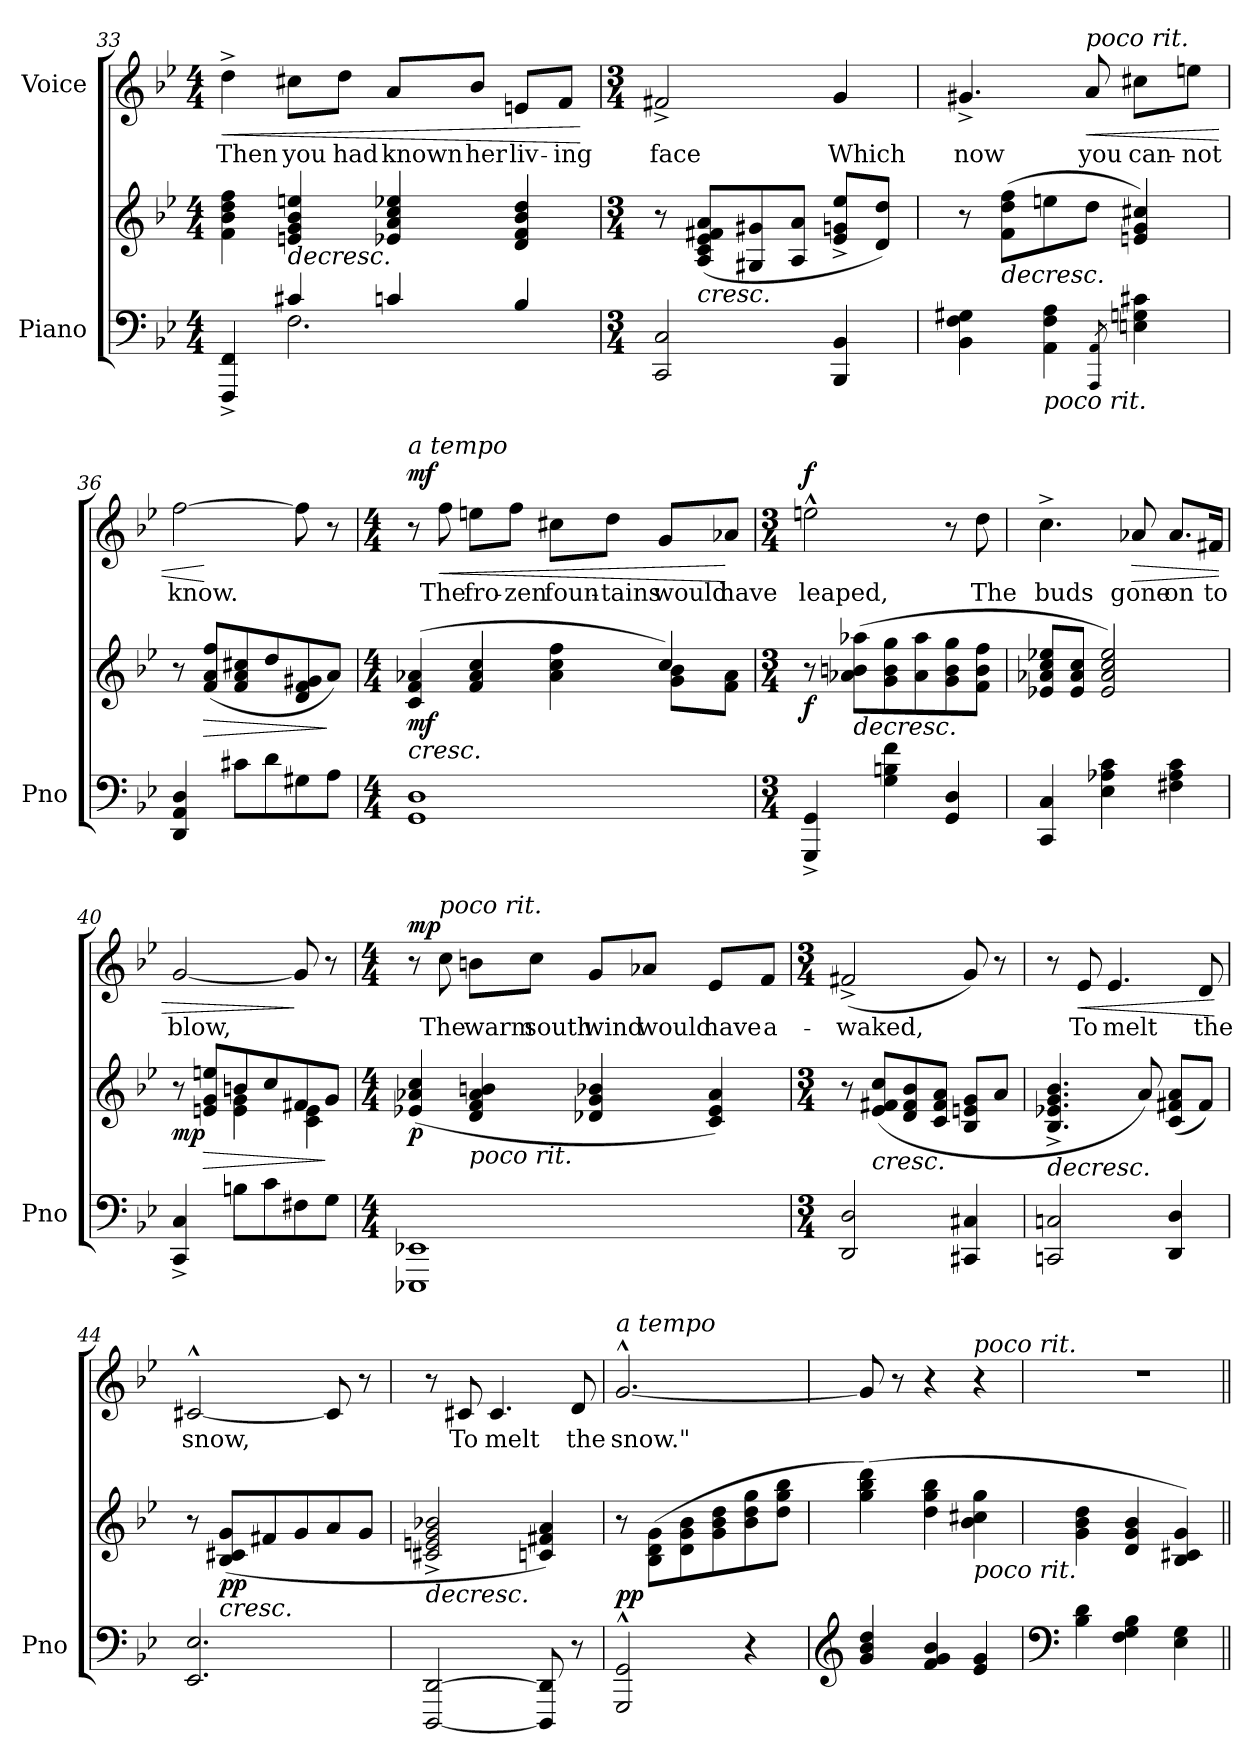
**kern	**kern	**dynam	**kern	**text	**dynam
*part2	*part2	*part2	*part1	*part1	*part1
*staff3	*staff2	*staff2/3	*staff1	*staff1	*staff1
*I"Piano	*	*	*I"Voice	*	*
*I'Pno	*	*	*	*	*
*clefF4	*clefG2	*	*clefG2	*	*
*k[b-e-]	*k[b-e-]	*	*k[b-e-]	*	*
*M4/4	*M4/4	*	*M4/4	*	*
=33	=33	=33	=33	=33	=33
*^	*	*	*	*	*
!	!	!	!	!	!	!LO:HP:b
4FFF/^ 4FF/^	4ryy	4f\ 4b-\ 4dd\ 4ff\	.	4dd^\	Then	<
!	!	!	!LO:HP:b	!	!	!
4c#X/	2.F\	4en/ 4g/ 4b-/ 4een/	>	8cc#X\L	you	.
.	.	.	.	8dd\J	had	.
4cn/	.	4e-X/ 4a/ 4cc/ 4ee-X/	.	8a/L	known	.
.	.	.	.	8b-/J	her	.
4B-/	.	4d/ 4f/ 4b-/ 4dd/	.	8en/L	liv-	.
.	.	.	.	8f/J	-ing	.
*v	*v	*	*	*	*	*
.	.	.	.	.	[
=34	=34	=34	=34	=34	=34
*M3/4	*M3/4	*	*M3/4	*	*
2CC/ 2C/	8r	.	2f#X^>/	face	.
!	!	!LO:HP:b	!	!	!
.	(8A/ 8c/ 8e-/ 8f#X/ 8a/L	<	.	.	.
.	8G#X/ 8g#X/	.	.	.	.
.	8A/ 8a/J	.	.	.	.
4BBB-/ 4BB-/	8e-/^ 8gn/^ 8ee-/^L	.	4g/	Which	.
.	8d/ 8dd/J)	]	.	.	.
=35	=35	=35	=35	=35	=35
4BB-\ 4F\ 4G#X\	8r	.	4.g#X^>/	now	.
!	!	!LO:HP:b	!	!	!
.	(8f\ 8dd\ 8ff\L	>	.	.	.
!LO:TX:b:i:t=poco rit.	!	!	!	!	!
4AA\ 4F\ 4A\	8een\	.	.	.	.
!	!	!	!LO:TX:a:i:t=poco rit.	!	!
!	!	!	!	!	!LO:HP:b
.	8dd\J	.	8a/	you	<
8qAAA/ 8qAA/	.	.	.	.	.
4En\ 4Gn\ 4c#X\	4en/ 4g/ 4cc#X/)	[	8cc#X\L	can-	.
.	.	.	8een\J	-not	.
=36	=36	=36	=36	=36	=36
*	*	*	*^	*	*
4DD/ 4AA/ 4D/	8r	.	[2ff\	8ryy	know.	.
!	!	!LO:HP:b	!	!	!	!
.	(8f/ 8a/ 8ff/L	>	.	8ryy	.	[
8c#X\L	8f/ 8a/ 8cc#X/	.	.	2ryy	.	.
8d\	8dd/	.	.	.	.	.
8G#X\	8d/ 8f/ 8g#X/	.	8ff\]	.	.	.
8A\J	8a/J)	]	8r	.	.	.
*	*	*	*v	*v	*	*
=37	=37	=37	=37	=37	=37
*M4/4	*M4/4	*	*M4/4	*	*
!	!	!	!LO:TX:a:i:t=a tempo	!	!
!	!LO:TX:b:i:t=a tempo	!	!	!	!
!	!	!LO:HP:b	!	!	!
*	*^	*	*	*	*
!	!	!	!LO:DY:n=1:b	!	!	!LO:DY:a
1GG 1D	(4c/ 4f/ 4a-X/	2.ryy	< mf	8r	.	mf
!	!	!	!	!	!	!LO:HP:b
.	.	.	.	8ff\	The	<
.	4f/ 4a-/ 4cc/	.	.	8een\L	fro-	.
.	.	.	.	8ff\J	-zen	.
.	4a-\ 4cc\ 4ff\	.	.	8cc#X\L	foun-	.
.	.	.	.	8dd\J	-tains	.
.	4cc/)	8g\ 8b-\L	.	8g/L	would	.
.	.	8f\ 8a-\J	]	8a-X/J	have	[
*	*v	*v	*	*	*	*
=38	=38	=38	=38	=38	=38
*M3/4	*M3/4	*	*M3/4	*	*
*	*^	*	*	*	*
!	!	!	!LO:DY:b	!	!	!LO:DY:a
*	*v	*v	*	*	*	*
4GGG/^> 4GG/^>	8r	f	2een^^\	leaped,	f
!	!	!LO:HP:b	!	!	!
.	(8a-X\ 8bn\ 8aa-X\L	>	.	.	.
4G\ 4Bn\ 4f\	8g\ 8b\ 8gg\	.	.	.	.
.	8a-\ 8aa-\	.	.	.	.
4GG/ 4D/	8g\ 8b\ 8gg\	.	8r	.	.
.	8f\ 8b\ 8ff\J	.	8dd\	The	.
=39	=39	=39	=39	=39	=39
4CC/ 4C/	8e-X/ 8a-X/ 8cc/ 8ee-X/L	.	4.cc^\	buds	.
.	8e-/ 8a-/ 8cc/J	.	.	.	.
4E-\ 4A-X\ 4c\	2e-/ 2a-/ 2cc/ 2ee-/)	[	.	.	.
!	!	!	!	!	!LO:HP:b
.	.	.	8a-X/	gone	>
4F#X\ 4A-\ 4c\	.	.	8.a-/L	on	.
.	.	.	16f#X/Jk	to	.
=40	=40	=40	=40	=40	=40
*	*^	*	*	*	*
!	!	!	!LO:DY:b	!	!	!
4CC/^> 4C/^>	8r	4ryy	mp	[2g/	blow,	.
!	!	!	!LO:HP:b	!	!	!
.	8en/ 8g/ 8een/L	.	>	.	.	.
8Bn\L	8bn/	4e\ 4g\	.	.	.	.
8c\	8cc/	.	.	.	.	.
8F#X\	8f#X/	4c\ 4e\	.	8g/]	.	]
8G\J	8g/J	.	]	8r	.	.
*	*v	*v	*	*	*	*
=41	=41	=41	=41	=41	=41
*M4/4	*M4/4	*	*M4/4	*	*
!	!	!LO:DY:b	!	!	!LO:DY:a
1EEE-X 1EE-X	(4e-X/ 4a-X/ 4cc/	p	8r	.	mp
!	!	!	!LO:TX:a:i:t=poco rit.	!	!
.	.	.	8cc\	The	.
!	!LO:TX:b:i:t=poco rit.	!	!	!	!
.	4d/ 4f/ 4a-/ 4bn/	.	8bn\L	warm	.
.	.	.	8cc\J	south	.
.	4d-X/ 4g/ 4b-X/	.	8g/L	wind	.
.	.	.	8a-X/J	would	.
.	4c/ 4e-/ 4a-/)	.	8e-/L	have	.
.	.	.	8f/J	a-	.
=42	=42	=42	=42	=42	=42
*M3/4	*M3/4	*	*M3/4	*	*
2DD/ 2D/	8r	.	(2f#X^>/	-waked,	.
!	!	!LO:HP:b	!	!	!
.	(<8e-/ 8f#X/ 8cc/L	<	.	.	.
.	8d/ 8f#/ 8b-/	.	.	.	.
.	8c/ 8f#/ 8a/J	.	.	.	.
4CC#X/ 4C#X/	8B-/ 8en/ 8g/L	.	8g/)	.	.
.	8a/J	.	8r	.	.
.	.	]	.	.	.
=43	=43	=43	=43	=43	=43
!	!	!LO:HP:b	!	!	!
2CCn/ 2Cn/	4.B-/^> 4.e-X/^> 4.g/^> 4.b-/^>	>	8r	.	.
!	!	!	!	!	!LO:HP:b
.	.	.	8e-/	To	<
.	.	.	4.e-/	melt	.
.	8a/)	.	.	.	.
4DD/ 4D/	(8c/ 8f#X/ 8a/L	[	.	.	.
.	8f#/J)	.	8d/	the	.
.	.	.	.	.	[
=44	=44	=44	=44	=44	=44
2.EE-/ 2.E-/	8r	.	[2c#X^^/	snow,	.
!	!	!LO:HP:b	!	!	!
!	!	!LO:DY:n=1:b	!	!	!
.	(8B-/ 8c#X/ 8g/L	< pp	.	.	.
.	8f#X/	.	.	.	.
.	8g/	.	.	.	.
.	8a/	.	8c#/]	.	.
.	8g/J	.	8r	.	.
.	.	]	.	.	.
=45	=45	=45	=45	=45	=45
!	!	!LO:HP:b	!	!	!
[2DDD/ [2DD/	2c#X/^ 2en/^ 2g/^ 2b-X/^	>	8r	.	.
.	.	.	8c#X/	To	.
.	.	.	4.c#/	melt	.
8DDD/] 8DD/]	4cn/ 4f#X/ 4a/)	[	.	.	.
8r	.	.	8d/	the	.
=46	=46	=46	=46	=46	=46
!	!	!	!LO:TX:a:i:t=a tempo	!	!
!	!	!LO:DY:b	!	!	!
2GGG/^^ 2GG/^^	8r	pp	[2.g^^/	snow."	.
.	(8B-\ 8d\ 8g\L	.	.	.	.
.	8d\ 8g\ 8b-\	.	.	.	.
.	8g\ 8b-\ 8dd\	.	.	.	.
4r	8b-\ 8dd\ 8gg\	.	.	.	.
.	8dd\ 8gg\ 8bb-\J	.	.	.	.
.	.	]	.	.	.
=47	=47	=47	=47	=47	=47
*clefG2	*	*	*	*	*
4g/ 4b-/ 4dd/	(4gg\ 4bb-\ 4ddd\)	.	8g/]	.	.
.	.	.	8r	.	.
4f/ 4g/ 4b-/	4dd\ 4gg\ 4bb-\	.	4r	.	.
!	!	!	!LO:TX:a:i:t=poco rit.	!	!
!	!LO:TX:b:i:t=poco rit.	!	!	!	!
4e-/ 4g/	4b-\ 4cc#X\ 4gg\	.	4r	.	.
=48	=48	=48	=48	=48	=48
*clefF4	*	*	*	*	*
4B-\ 4d\	4g\ 4b-\ 4dd\	.	2.r	.	.
4F\ 4G\ 4B-\	4d/ 4g/ 4b-/	.	.	.	.
4E-\ 4G\	4B-/ 4c#X/ 4g/)	.	.	.	.
=||	=||	=||	=||	=||	=||
*-	*-	*-	*-	*-	*-
